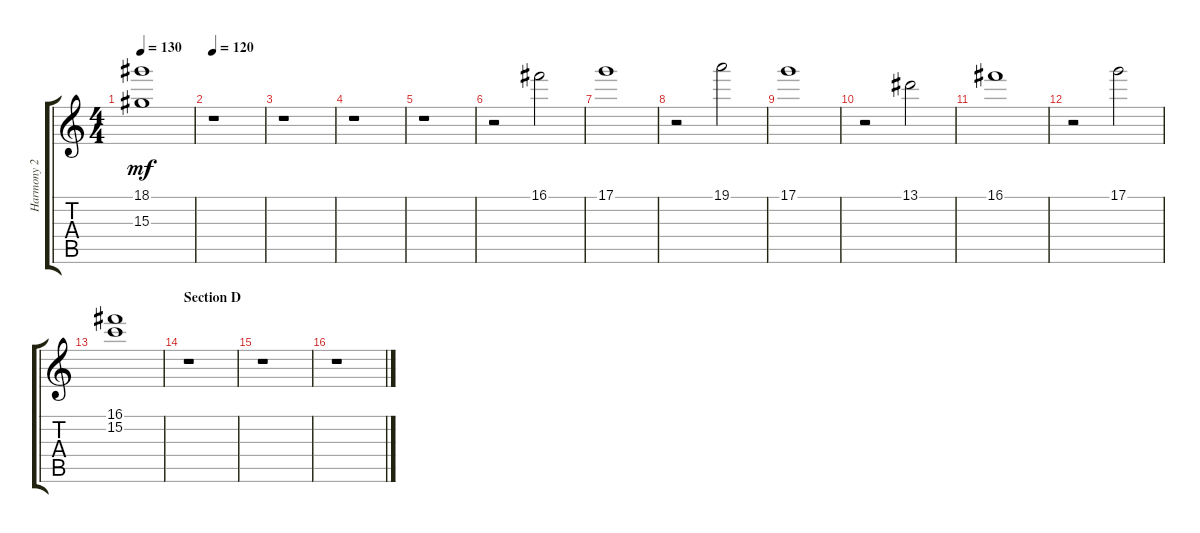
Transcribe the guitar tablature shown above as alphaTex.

\track ("Harmony 2" "Harmony 2") {instrument overdrivenguitar}
\staff {score tabs}
\tuning (D4 A3 F3 C3 G2 C2) {hide}
\ts (4 4)
\tempo 130
\clef g2
\ks aminor
(18.1{t} 15.3{t}).1{dy mf} |
\tempo 120
r.1 |
r.1 |
r.1 |
r.1 |
r.2 16.1.2 |
17.1.1 |
r.2 19.1.2 |
17.1.1 |
r.2 13.1.2 |
16.1.1 |
r.2 17.1.2 |
(16.1 15.2).1 |
\section ("" "Section D")
r.1 |
r.1 |
r.1
